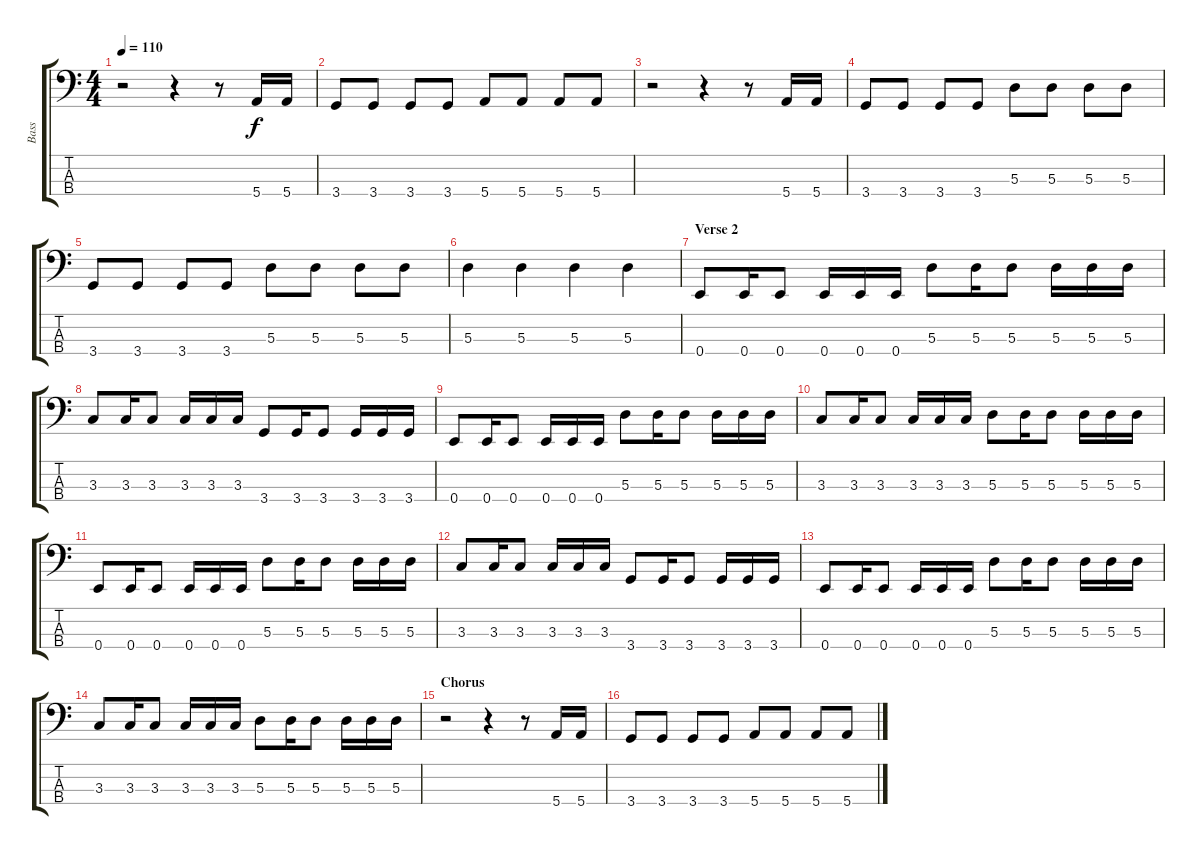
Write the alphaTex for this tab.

\track ("Bass" "Bass") {instrument electricbasspick}
\staff {score tabs}
\tuning (G2 D2 A1 E1) {hide}
\ts (4 4)
\tempo 110
\clef f4
\ks c
r.2{dy f} r.4 r.8 5.4.16 5.4.16 |
3.4.8 3.4.8 3.4.8 3.4.8 5.4.8 5.4.8 5.4.8 5.4.8 |
r.2 r.4 r.8 5.4.16 5.4.16 |
3.4.8 3.4.8 3.4.8 3.4.8 5.3.8 5.3.8 5.3.8 5.3.8 |
3.4.8 3.4.8 3.4.8 3.4.8 5.3.8 5.3.8 5.3.8 5.3.8 |
5.3.4 5.3.4 5.3.4 5.3.4 |
\section ("" "Verse 2")
0.4.8 0.4.16 0.4.8 0.4.16 0.4.16 0.4.16 5.3.8 5.3.16 5.3.8 5.3.16 5.3.16 5.3.16 |
3.3.8 3.3.16 3.3.8 3.3.16 3.3.16 3.3.16 3.4.8 3.4.16 3.4.8 3.4.16 3.4.16 3.4.16 |
0.4.8 0.4.16 0.4.8 0.4.16 0.4.16 0.4.16 5.3.8 5.3.16 5.3.8 5.3.16 5.3.16 5.3.16 |
3.3.8 3.3.16 3.3.8 3.3.16 3.3.16 3.3.16 5.3.8 5.3.16 5.3.8 5.3.16 5.3.16 5.3.16 |
0.4.8 0.4.16 0.4.8 0.4.16 0.4.16 0.4.16 5.3.8 5.3.16 5.3.8 5.3.16 5.3.16 5.3.16 |
3.3.8 3.3.16 3.3.8 3.3.16 3.3.16 3.3.16 3.4.8 3.4.16 3.4.8 3.4.16 3.4.16 3.4.16 |
0.4.8 0.4.16 0.4.8 0.4.16 0.4.16 0.4.16 5.3.8 5.3.16 5.3.8 5.3.16 5.3.16 5.3.16 |
3.3.8 3.3.16 3.3.8 3.3.16 3.3.16 3.3.16 5.3.8 5.3.16 5.3.8 5.3.16 5.3.16 5.3.16 |
\section ("" "Chorus")
r.2 r.4 r.8 5.4.16 5.4.16 |
3.4.8 3.4.8 3.4.8 3.4.8 5.4.8 5.4.8 5.4.8 5.4.8
